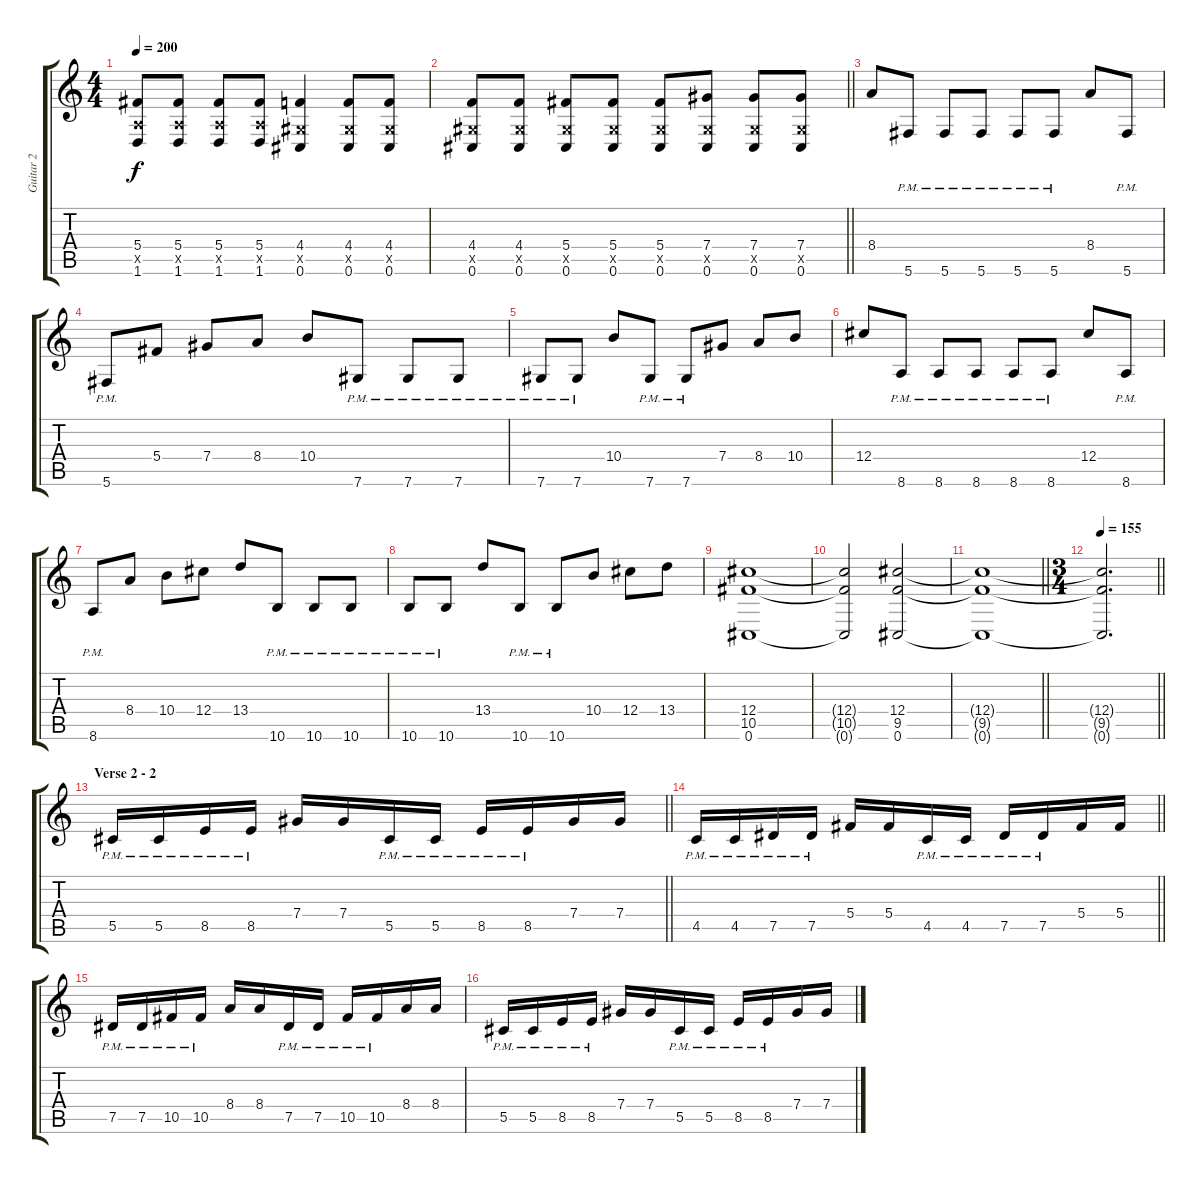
\track ("Guitar 2" "Guitar 2") {instrument distortionguitar}
\staff {score tabs}
\tuning (Eb4 Bb3 Gb3 Db3 Ab2 Db2) {hide}
\ts (4 4)
\tempo 200
\clef g2
\ks c
(5.4 1.5{x} 1.6).8{dy f} (5.4 1.5{x} 1.6).8 (5.4 1.5{x} 1.6).8 (5.4 1.5{x} 1.6).8 (4.4 0.5{x} 0.6).4 (4.4 0.5{x} 0.6).8 (4.4 0.5{x} 0.6).8 |
\barLineRight lightlight
(4.4 0.5{x} 0.6).8 (4.4 0.5{x} 0.6).8 (5.4 0.5{x} 0.6).8 (5.4 0.5{x} 0.6).8 (5.4 0.5{x} 0.6).8 (7.4 0.5{x} 0.6).8 (7.4 0.5{x} 0.6).8 (7.4 0.5{x} 0.6).8 |
8.4.8 5.6{pm}.8 5.6{pm}.8 5.6{pm}.8 5.6{pm}.8 5.6{pm}.8 8.4.8 5.6{pm}.8 |
5.6{pm}.8 5.4.8 7.4.8 8.4.8 10.4.8 7.6{pm}.8 7.6{pm}.8 7.6{pm}.8 |
7.6{pm}.8 7.6{pm}.8 10.4.8 7.6{pm}.8 7.6{pm}.8 7.4.8 8.4.8 10.4.8 |
12.4.8 8.6{pm}.8 8.6{pm}.8 8.6{pm}.8 8.6{pm}.8 8.6{pm}.8 12.4.8 8.6{pm}.8 |
8.6{pm}.8 8.4.8 10.4.8 12.4.8 13.4.8 10.6{pm}.8 10.6{pm}.8 10.6{pm}.8 |
10.6{pm}.8 10.6{pm}.8 13.4.8 10.6{pm}.8 10.6{pm}.8 10.4.8 12.4.8 13.4.8 |
(12.4 10.5 0.6).1 |
(12.4{t} 10.5{t} 0.6{t}).2 (12.4 9.5 0.6).2 |
\barLineRight lightlight
(12.4{t} 9.5{t} 0.6{t}).1 |
\ts (3 4)
\tempo 155
\barLineRight lightlight
(12.4{t} 9.5{t} 0.6{t}).2{d} |
\section ("" "Verse 2 - 2")
\barLineRight lightlight
5.5{pm}.16 5.5{pm}.16 8.5{pm}.16 8.5{pm}.16 7.4.16 7.4.16 5.5{pm}.16 5.5{pm}.16 8.5{pm}.16 8.5{pm}.16 7.4.16 7.4.16 |
\barLineRight lightlight
4.5{pm}.16 4.5{pm}.16 7.5{pm}.16 7.5{pm}.16 5.4.16 5.4.16 4.5{pm}.16 4.5{pm}.16 7.5{pm}.16 7.5{pm}.16 5.4.16 5.4.16 |
7.5{pm}.16 7.5{pm}.16 10.5{pm}.16 10.5{pm}.16 8.4.16 8.4.16 7.5{pm}.16 7.5{pm}.16 10.5{pm}.16 10.5{pm}.16 8.4.16 8.4.16 |
5.5{pm}.16 5.5{pm}.16 8.5{pm}.16 8.5{pm}.16 7.4.16 7.4.16 5.5{pm}.16 5.5{pm}.16 8.5{pm}.16 8.5{pm}.16 7.4.16 7.4.16
